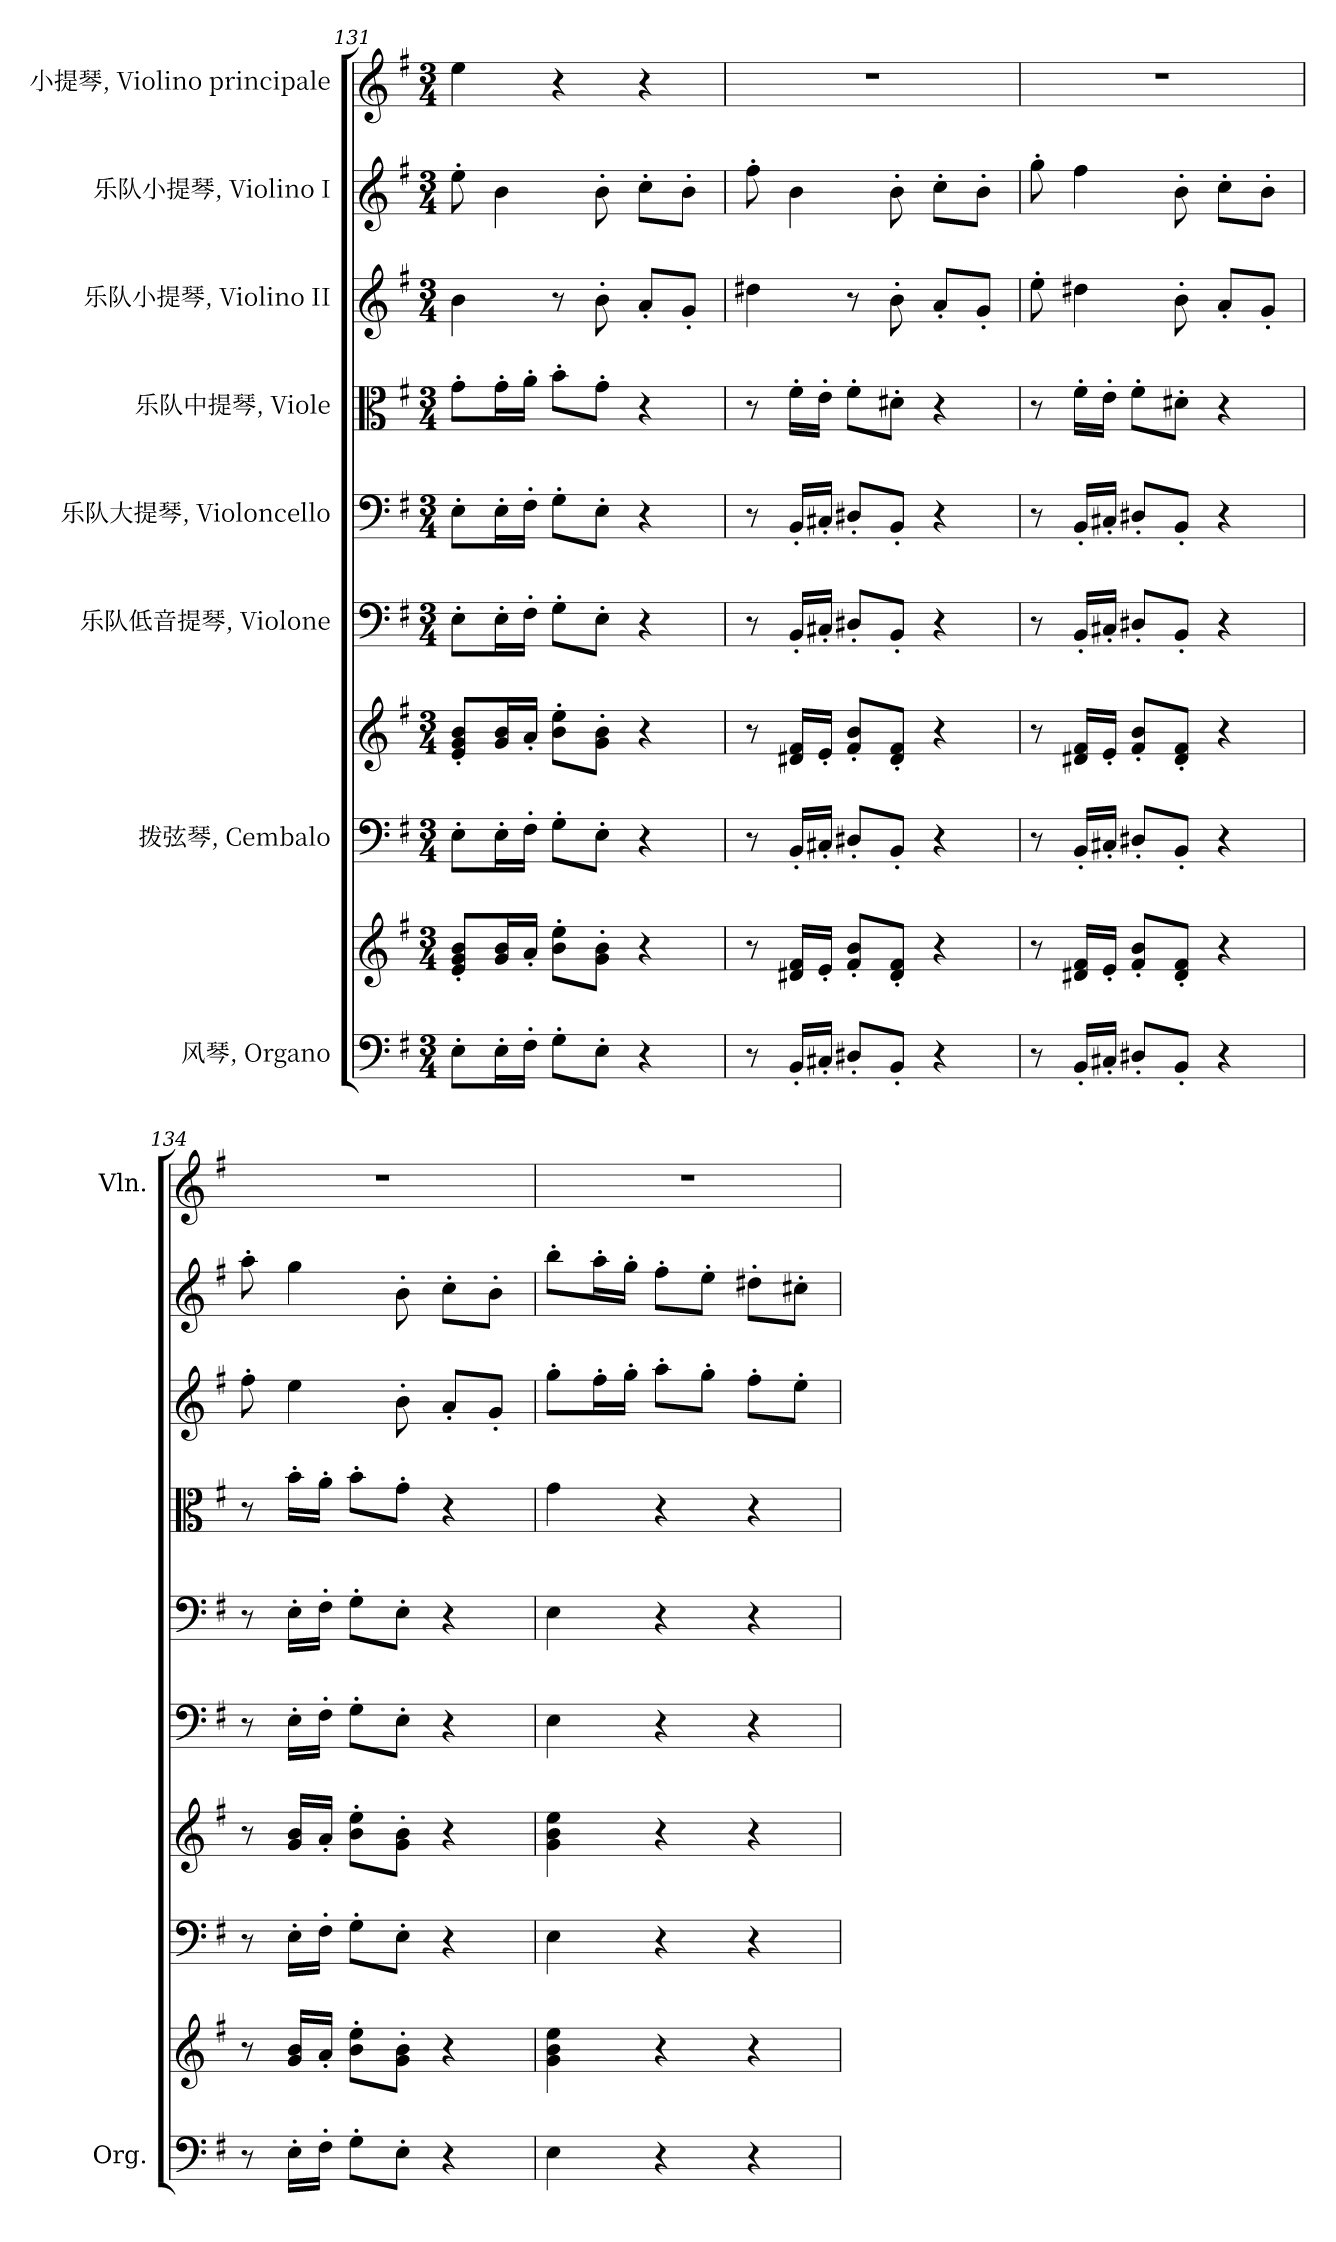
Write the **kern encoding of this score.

**kern	**kern	**kern	**kern	**kern	**kern	**kern	**kern	**kern	**kern
*part8	*part8	*part7	*part7	*part6	*part5	*part4	*part3	*part2	*part1
*staff10	*staff9	*staff8	*staff7	*staff6	*staff5	*staff4	*staff3	*staff2	*staff1
*I"风琴, Organo	*	*I"拨弦琴, Cembalo	*	*I"乐队低音提琴, Violone	*I"乐队大提琴, Violoncello	*I"乐队中提琴, Viole	*I"乐队小提琴, Violino II	*I"乐队小提琴, Violino I	*I"小提琴, Violino principale
*I'Org.	*	*	*	*	*	*	*	*	*I'Vln.
!!LO:PB:g=z
*clefF4	*clefG2	*clefF4	*clefG2	*clefF4	*clefF4	*clefC3	*clefG2	*clefG2	*clefG2
*	*	*	*	*ITrd7c12	*	*	*	*	*
*k[f#]	*k[f#]	*k[f#]	*k[f#]	*k[f#]	*k[f#]	*k[f#]	*k[f#]	*k[f#]	*k[f#]
*M3/4	*M3/4	*M3/4	*M3/4	*M3/4	*M3/4	*M3/4	*M3/4	*M3/4	*M3/4
=131	=131	=131	=131	=131	=131	=131	=131	=131	=131
8E'\L	8e/' 8g/' 8b/'L	8E'\L	8e/' 8g/' 8b/'L	8EE'\L	8E'\L	8g'\L	4b\	8ee'\	4ee\
16E'\L	16g/ 16b/L	16E'\L	16g/ 16b/L	16EE'\L	16E'\L	16g'\L	.	4b\	.
16F#'\JJ	16a'/JJ	16F#'\JJ	16a'/JJ	16FF#'\JJ	16F#'\JJ	16a'\JJ	.	.	.
8G'\L	8b\' 8ee\'L	8G'\L	8b\' 8ee\'L	8GG'\L	8G'\L	8b'\L	8r	.	4r
8E'\J	8g\' 8b\'J	8E'\J	8g\' 8b\'J	8EE'\J	8E'\J	8g'\J	8b'\	8b'\	.
4r	4r	4r	4r	4r	4r	4r	8a'/L	8cc'\L	4r
.	.	.	.	.	.	.	8g'/J	8b'\J	.
=132	=132	=132	=132	=132	=132	=132	=132	=132	=132
8r	8r	8r	8r	8r	8r	8r	4dd#X\	8ff#'\	2.r
16BB'/LL	16d#X/ 16f#/LL	16BB'/LL	16d#X/ 16f#/LL	16BBB'/LL	16BB'/LL	16f#'\LL	.	4b\	.
16C#X'/JJ	16e'/JJ	16C#X'/JJ	16e'/JJ	16CC#X'/JJ	16C#X'/JJ	16e'\JJ	.	.	.
8D#X'/L	8f#/' 8b/'L	8D#X'/L	8f#/' 8b/'L	8DD#X'/L	8D#X'/L	8f#'\L	8r	.	.
8BB'/J	8d#/' 8f#/'J	8BB'/J	8d#/' 8f#/'J	8BBB'/J	8BB'/J	8d#X'\J	8b'\	8b'\	.
4r	4r	4r	4r	4r	4r	4r	8a'/L	8cc'\L	.
.	.	.	.	.	.	.	8g'/J	8b'\J	.
=133	=133	=133	=133	=133	=133	=133	=133	=133	=133
8r	8r	8r	8r	8r	8r	8r	8ee'\	8gg'\	2.r
16BB'/LL	16d#X/ 16f#/LL	16BB'/LL	16d#X/ 16f#/LL	16BBB'/LL	16BB'/LL	16f#'\LL	4dd#X\	4ff#\	.
16C#X'/JJ	16e'/JJ	16C#X'/JJ	16e'/JJ	16CC#X'/JJ	16C#X'/JJ	16e'\JJ	.	.	.
8D#X'/L	8f#/' 8b/'L	8D#X'/L	8f#/' 8b/'L	8DD#X'/L	8D#X'/L	8f#'\L	.	.	.
8BB'/J	8d#/' 8f#/'J	8BB'/J	8d#/' 8f#/'J	8BBB'/J	8BB'/J	8d#X'\J	8b'\	8b'\	.
4r	4r	4r	4r	4r	4r	4r	8a'/L	8cc'\L	.
.	.	.	.	.	.	.	8g'/J	8b'\J	.
=134	=134	=134	=134	=134	=134	=134	=134	=134	=134
8r	8r	8r	8r	8r	8r	8r	8ff#'\	8aa'\	2.r
16E'\LL	16g/ 16b/LL	16E'\LL	16g/ 16b/LL	16EE'\LL	16E'\LL	16b'\LL	4ee\	4gg\	.
16F#'\JJ	16a'/JJ	16F#'\JJ	16a'/JJ	16FF#'\JJ	16F#'\JJ	16a'\JJ	.	.	.
8G'\L	8b\' 8ee\'L	8G'\L	8b\' 8ee\'L	8GG'\L	8G'\L	8b'\L	.	.	.
8E'\J	8g\' 8b\'J	8E'\J	8g\' 8b\'J	8EE'\J	8E'\J	8g'\J	8b'\	8b'\	.
4r	4r	4r	4r	4r	4r	4r	8a'/L	8cc'\L	.
.	.	.	.	.	.	.	8g'/J	8b'\J	.
!!LO:PB:g=z
=135	=135	=135	=135	=135	=135	=135	=135	=135	=135
4E\	4g\ 4b\ 4ee\	4E\	4g\ 4b\ 4ee\	4EE\	4E\	4g\	8gg'\L	8bb'\L	2.r
.	.	.	.	.	.	.	16ff#'\L	16aa'\L	.
.	.	.	.	.	.	.	16gg'\JJ	16gg'\JJ	.
4r	4r	4r	4r	4r	4r	4r	8aa'\L	8ff#'\L	.
.	.	.	.	.	.	.	8gg'\J	8ee'\J	.
4r	4r	4r	4r	4r	4r	4r	8ff#'\L	8dd#X'\L	.
.	.	.	.	.	.	.	8ee'\J	8cc#X'\J	.
=	=	=	=	=	=	=	=	=	=
*-	*-	*-	*-	*-	*-	*-	*-	*-	*-
